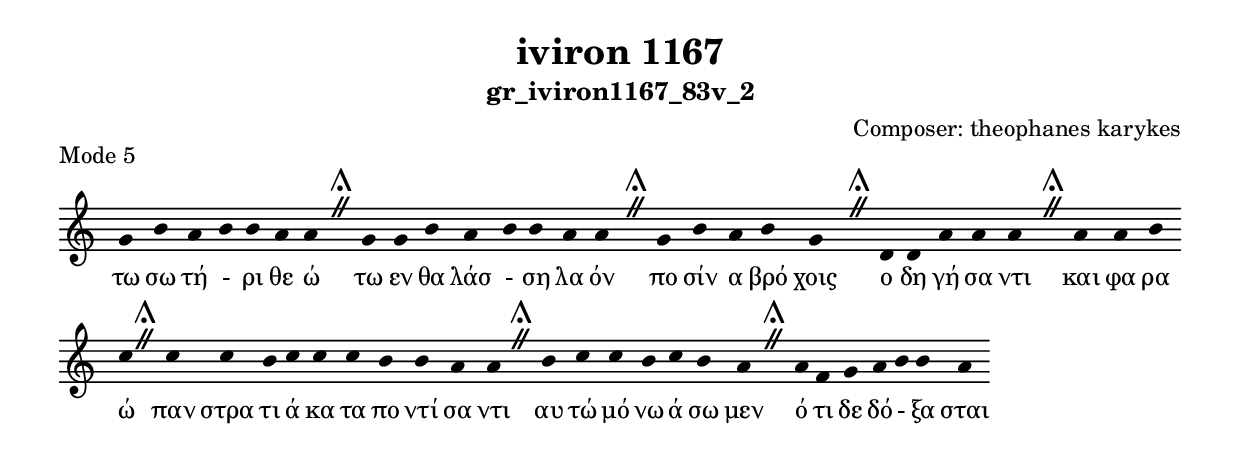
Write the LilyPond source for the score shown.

\include "gregorian.ly"

	\header {
 	  title = "iviron 1167"
	  subtitle = "gr_iviron1167_83v_2"
	  composer = "Composer: theophanes karykes"
	  piece = "Mode 5"
	}

	chant = {
	  g'4 b'4 a'4 b'4 b'4 a'4 a'4 \divisioMaior
 g'4 g'4 b'4 a'4 b'4 b'4 a'4 a'4 \divisioMaior
 g'4 b'4 a'4 b'4 g'4 \divisioMaior
 d'4 d'4 a'4 a'4 a'4 \divisioMaior
 a'4 a'4 b'4 c''4 \divisioMaior
 c''4 c''4 b'4 c''4 c''4 c''4 b'4 b'4 a'4 a'4 \divisioMaior
 b'4 c''4 c''4 b'4 c''4 b'4 a'4 \divisioMaior
 a'4 f'4 g'4 a'4 b'4 b'4 a'4\finalis
	}

	verba = \lyricmode {τω σω τή - ρι θε ώ 
τω εν θα λάσ - ση λα όν 
πο σίν α βρό χοις 
ο δη γή σα ντι 
και φα ρα ώ 
παν στρα τι ά κα τα πο ντί σα ντι 
αυ τώ μό νω ά σω μεν 
ό τι δε δό - ξα σται 
	}


	\score {
	  \new Staff <<
	  \new Voice = "melody" \chant
	  \new Lyrics = "one" \lyricsto melody \verba
	  >>
	  \layout {
	    \context {
	      \Staff
	      \remove "Time_signature_engraver"
	      \remove "Bar_engraver"
	    }
	    \context {
	      \Voice
	      \remove "Stem_engraver"
	    }
	  }
	}